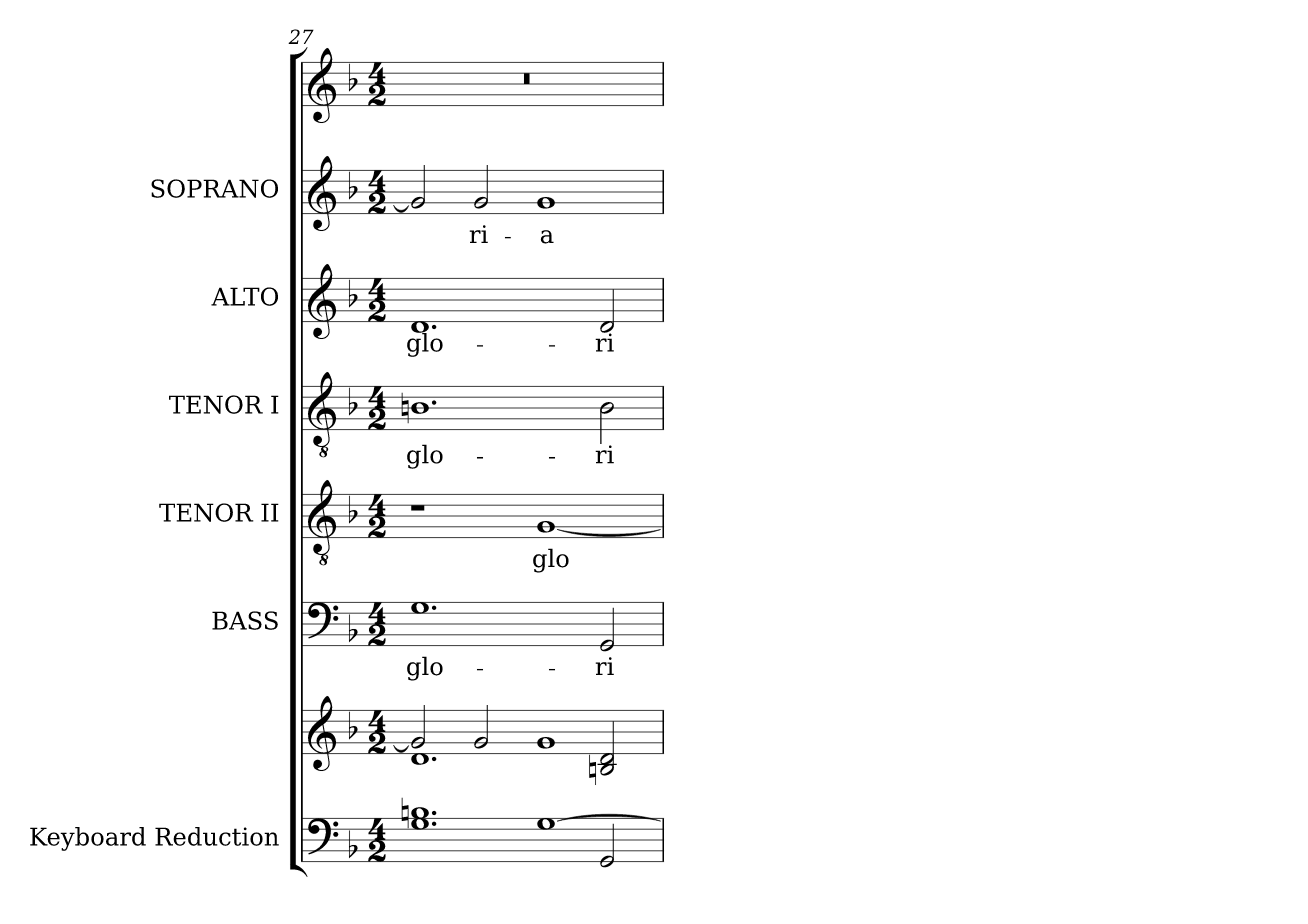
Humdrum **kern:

**kern	**kern	**kern	**text	**kern	**text	**kern	**text	**kern	**text	**kern	**text	**kern
*part7	*part7	*part6	*part6	*part5	*part5	*part4	*part4	*part3	*part3	*part2	*part2	*part1
*staff8	*staff7	*staff6	*staff6	*staff5	*staff5	*staff4	*staff4	*staff3	*staff3	*staff2	*staff2	*staff1
*I"Keyboard Reduction	*	*I"BASS	*	*I"TENOR II	*	*I"TENOR I	*	*I"ALTO	*	*I"SOPRANO	*	*
*I'Reduc.	*	*I'B.	*	*I'T. II	*	*I'T. I	*	*I'A.	*	*I'S.	*	*
!!LO:PB:g=z
*clefF4	*clefG2	*clefF4	*	*clefGv2	*	*clefGv2	*	*clefG2	*	*clefG2	*	*clefG2
*	*	*	*	*ITrd7c12	*	*ITrd7c12	*	*	*	*	*	*
*k[b-]	*k[b-]	*k[b-]	*	*k[b-]	*	*k[b-]	*	*k[b-]	*	*k[b-]	*	*k[b-]
*F:	*F:	*F:	*	*F:	*	*F:	*	*F:	*	*F:	*	*F:
*M4/2	*M4/2	*M4/2	*	*M4/2	*	*M4/2	*	*M4/2	*	*M4/2	*	*M4/2
=27	=27	=27	=27	=27	=27	=27	=27	=27	=27	=27	=27	=27
*^	*^	*	*	*	*	*	*	*	*	*	*	*
!	!	!	!	!	!LO:LY:b:color=#000000	!	!	!	!	!	!	!	!	!
!	!	!	!	!	!	!	!	!	!LO:LY:b:color=#000000	!	!	!	!	!
!	!	!	!	!	!	!	!	!	!	!	!LO:LY:b:color=#000000	!	!	!LO:N:vis=1
1ryy	1.Gi 1.Bni	2gi/]	1.di	1.Gi	glo-	1r	.	1.BBni	glo-	1.di	glo-	2gi/]	.	0r
!	!	!	!	!	!	!	!	!	!	!	!	!	!LO:LY:b:color=#000000	!
.	.	2gi/	.	.	.	.	.	.	.	.	.	2gi/	-ri-	.
!	!	!	!	!	!	!	!LO:LY:b:color=#000000	!	!	!	!	!	!	!
!	!	!	!	!	!	!	!	!	!	!	!	!	!LO:LY:b:color=#000000	!
[1Gi	.	1gi	.	.	.	[1GGi	glo-	.	.	.	.	1gi	-a	.
!	!	!	!	!	!LO:LY:b:color=#000000	!	!	!	!	!	!	!	!	!
!	!	!	!	!	!	!	!	!	!LO:LY:b:color=#000000	!	!	!	!	!
!	!	!	!	!	!	!	!	!	!	!	!LO:LY:b:color=#000000	!	!	!
.	2GGi/	.	2Bni/ 2di	2GGi/	-ri-	.	.	2BBi\	-ri-	2di/	-ri-	.	.	.
*v	*v	*	*	*	*	*	*	*	*	*	*	*	*	*
*	*v	*v	*	*	*	*	*	*	*	*	*	*	*
=	=	=	=	=	=	=	=	=	=	=	=	=
*-	*-	*-	*-	*-	*-	*-	*-	*-	*-	*-	*-	*-
